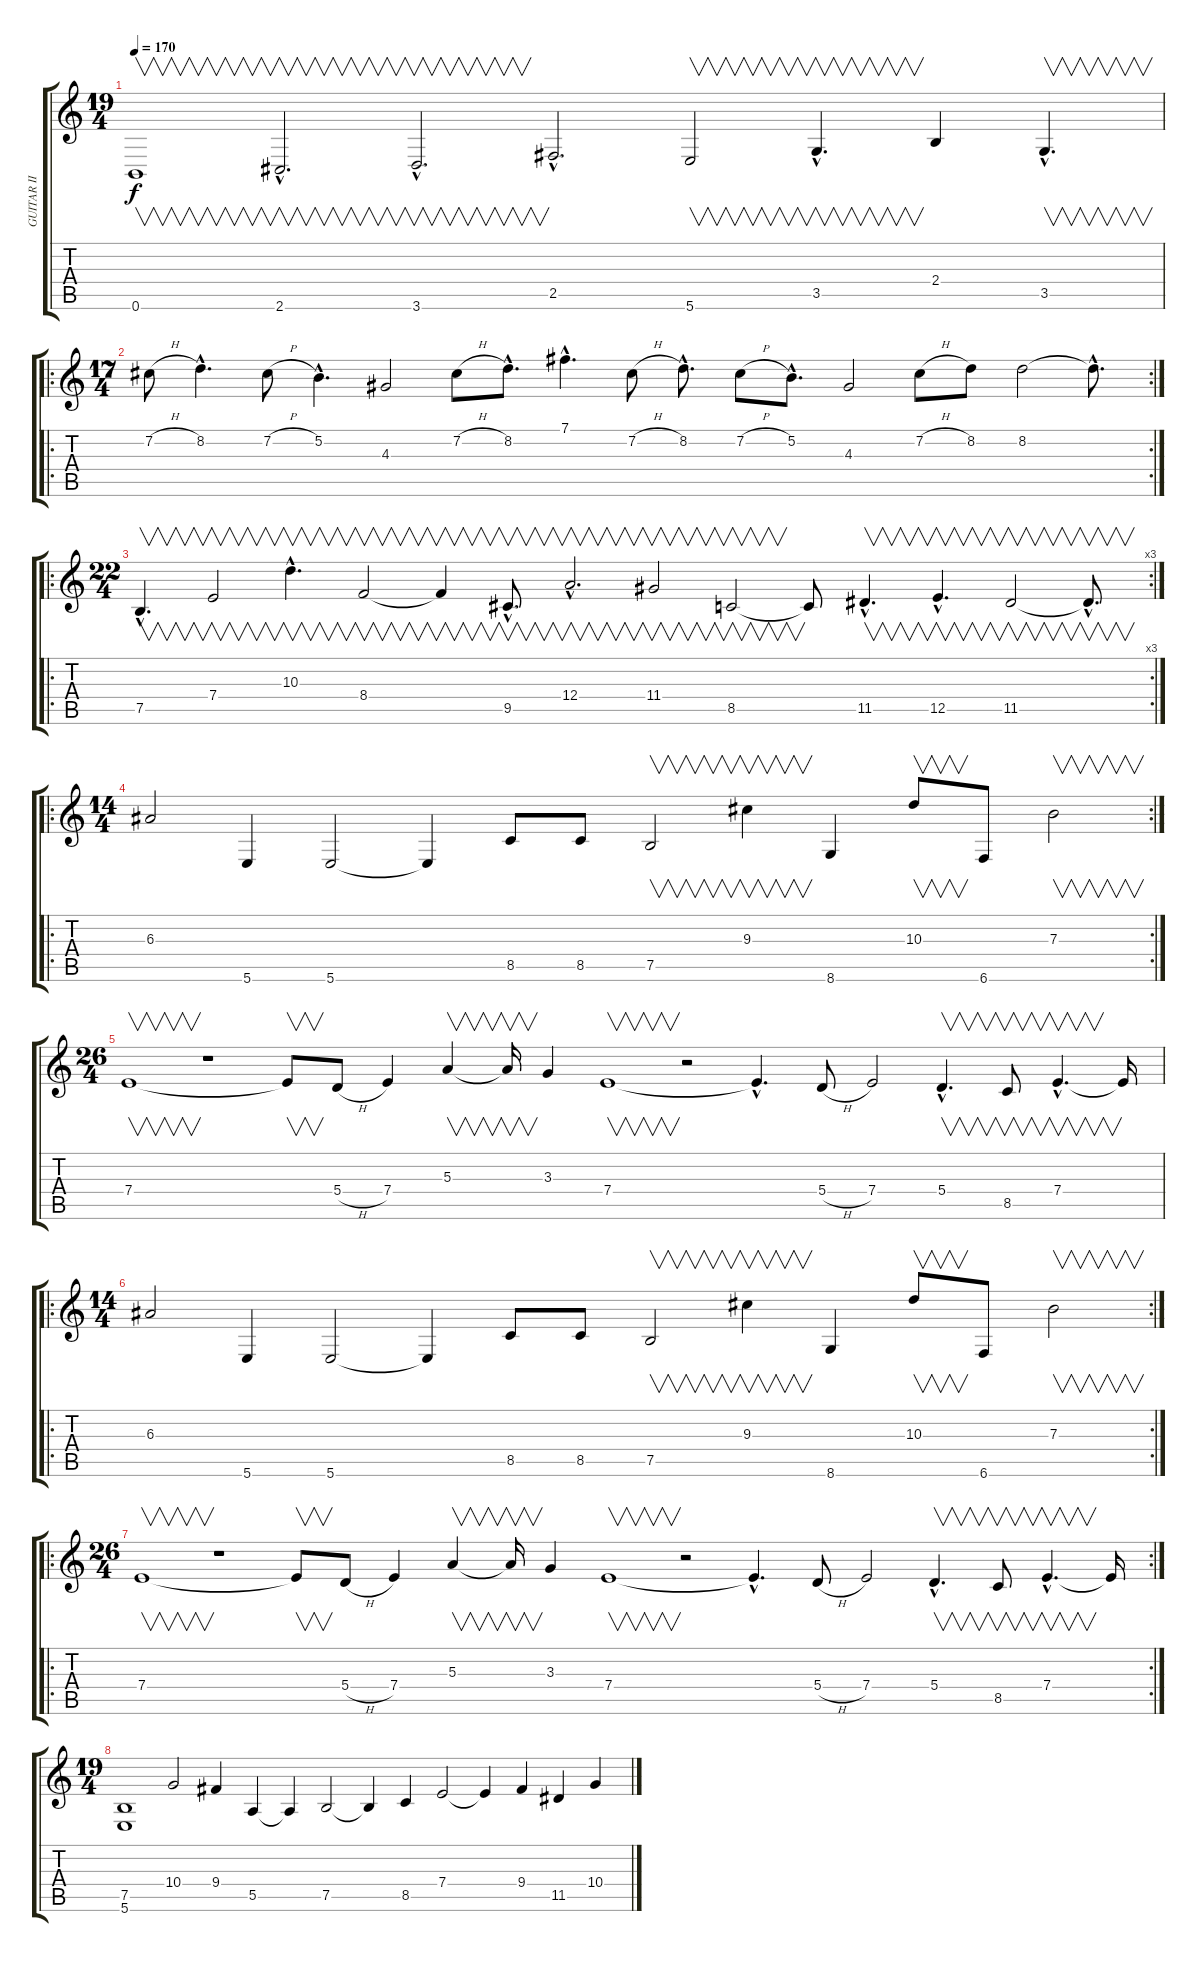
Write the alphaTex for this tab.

\track ("GUITAR II" "GUITAR II") {instrument distortionguitar}
\staff {score tabs}
\tuning (B3 Gb3 E3 A2 E2 B1) {hide}
\ts (19 4)
\tempo 170
\clef g2
\ks c
0.6.1{v dy f} 2.6{hac}.2{v d} 3.6{hac}.2{v d} 2.5{hac}.2{d} 5.6.2{v} 3.5{hac}.4{v d} 2.4.4 3.5{hac}.4{v d} |
\ro
\rc 2
\ts (17 4)
7.2{h}.8 8.2{hac}.4{d} 7.2{h}.8 5.2{hac}.4{d} 4.3.2 7.2{h}.8 8.2{hac}.8{d} 7.1{hac}.4{d} 7.2{h}.8 8.2{hac}.8{d} 7.2{h}.8 5.2{hac}.8{d} 4.3.2 7.2{h}.8 8.2.8 8.2.2 8.2{hac t}.8{d} |
\ro
\rc 3
\ts (22 4)
7.5{hac}.4{v d} 7.4.2{v} 10.3{hac}.4{v d} 8.4.2{v} 8.4{t}.4{v} 9.5{hac}.8{v d} 12.4{hac}.2{v d} 11.4.2{v} 8.5.2{v} 8.5{t}.8 11.5{hac}.4{v d} 12.5{hac}.4{v d} 11.5.2{v} 11.5{hac t}.8{v d} |
\ro
\rc 2
\ts (14 4)
6.3.2 5.6.4 5.6.2 5.6{t}.4 8.5.8 8.5.8 7.5.2{v} 9.3.4{v} 8.6.4 10.3.8{v} 6.6.8 7.3.2{v} |
\ts (26 4)
7.4.1{v} r.1 7.4{t}.8{v} 5.4{h}.8 7.4.4 5.3.4{v} 5.3{t}.16{v} 3.3.4 7.4.1{v} r.2 7.4{hac t}.4{d} 5.4{h}.8 7.4.2 5.4{hac}.4{v d} 8.5.8{v} 7.4{hac}.4{v d} 7.4{t}.16 |
\ro
\rc 2
\ts (14 4)
6.3.2 5.6.4 5.6.2 5.6{t}.4 8.5.8 8.5.8 7.5.2{v} 9.3.4{v} 8.6.4 10.3.8{v} 6.6.8 7.3.2{v} |
\ro
\rc 2
\ts (26 4)
7.4.1{v} r.1 7.4{t}.8{v} 5.4{h}.8 7.4.4 5.3.4{v} 5.3{t}.16{v} 3.3.4 7.4.1{v} r.2 7.4{hac t}.4{d} 5.4{h}.8 7.4.2 5.4{hac}.4{v d} 8.5.8{v} 7.4{hac}.4{v d} 7.4{t}.16 |
\ts (19 4)
(7.5 5.6).1 10.4.2 9.4.4 5.5.4 5.5{t}.4 7.5.2 7.5{t}.4 8.5.4 7.4.2 7.4{t}.4 9.4.4 11.5.4 10.4.4
